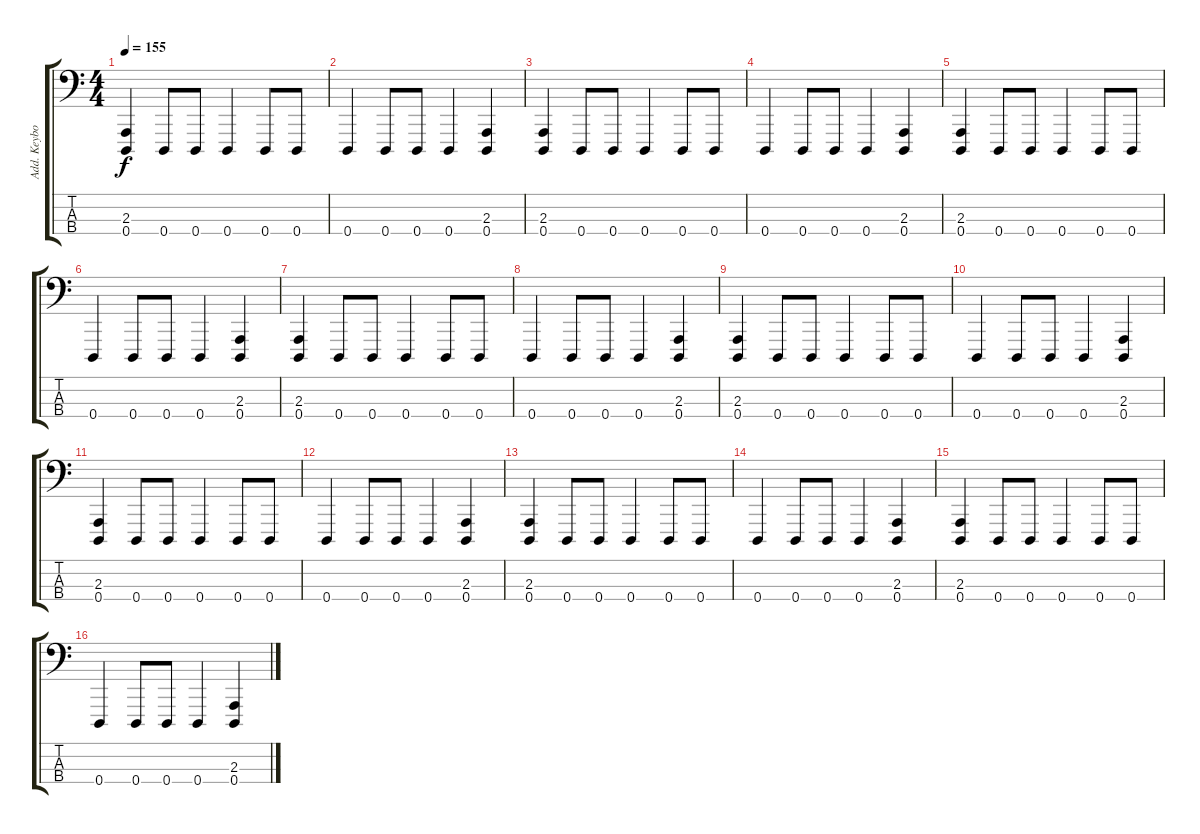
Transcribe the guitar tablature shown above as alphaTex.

\track ("Add. Keyboards" "Add. Keybo") {instrument timpani}
\staff {score tabs}
\tuning (F2 C2 G1 D1) {hide}
\ts (4 4)
\tempo 155
\clef f4
\ks c
(2.3 0.4).4{dy f} 0.4.8 0.4.8 0.4.4 0.4.8 0.4.8 |
0.4.4 0.4.8 0.4.8 0.4.4 (2.3 0.4).4 |
(2.3 0.4).4 0.4.8 0.4.8 0.4.4 0.4.8 0.4.8 |
0.4.4 0.4.8 0.4.8 0.4.4 (2.3 0.4).4 |
(2.3 0.4).4 0.4.8 0.4.8 0.4.4 0.4.8 0.4.8 |
0.4.4 0.4.8 0.4.8 0.4.4 (2.3 0.4).4 |
(2.3 0.4).4 0.4.8 0.4.8 0.4.4 0.4.8 0.4.8 |
0.4.4 0.4.8 0.4.8 0.4.4 (2.3 0.4).4 |
(2.3 0.4).4{instrument timpani} 0.4.8 0.4.8 0.4.4 0.4.8 0.4.8 |
0.4.4 0.4.8 0.4.8 0.4.4 (2.3 0.4).4 |
(2.3 0.4).4 0.4.8 0.4.8 0.4.4 0.4.8 0.4.8 |
0.4.4 0.4.8 0.4.8 0.4.4 (2.3 0.4).4 |
(2.3 0.4).4 0.4.8 0.4.8 0.4.4 0.4.8 0.4.8 |
0.4.4 0.4.8 0.4.8 0.4.4 (2.3 0.4).4 |
(2.3 0.4).4 0.4.8 0.4.8 0.4.4 0.4.8 0.4.8 |
0.4.4 0.4.8 0.4.8 0.4.4 (2.3 0.4).4
